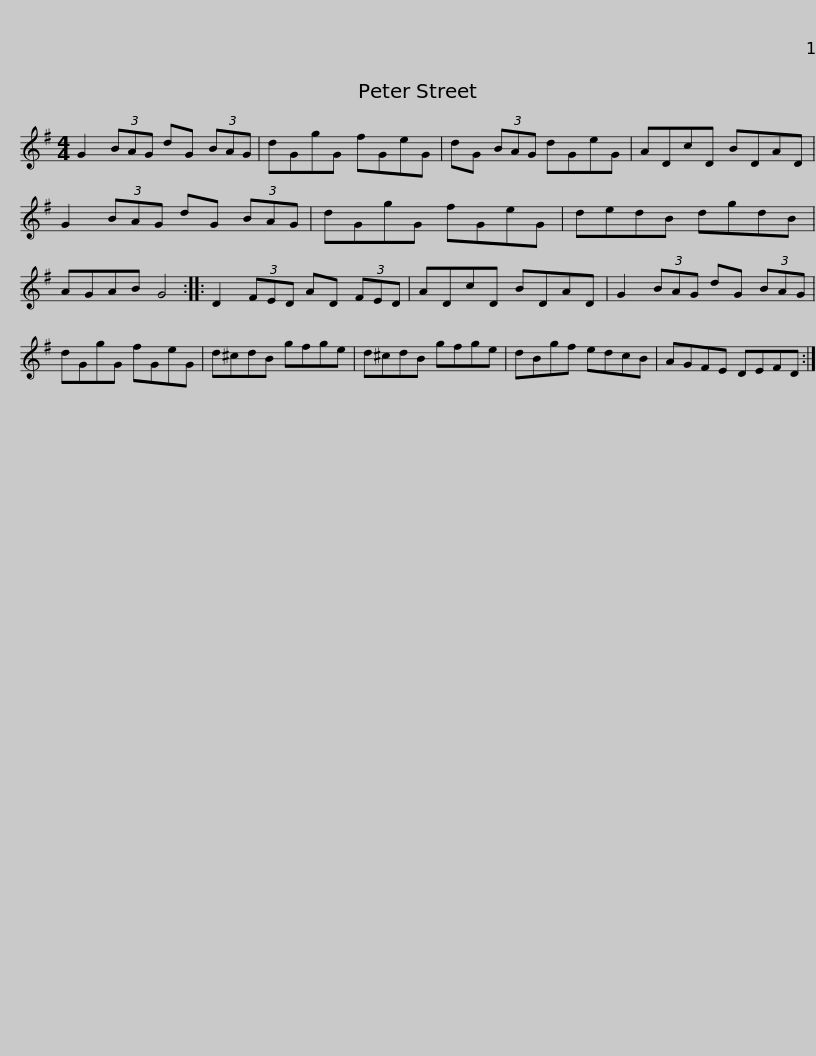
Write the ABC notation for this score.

X:1
L:1/8
M:4/4
I:linebreak $
K:G
V:1 treble
V:1
 G2 (3BAG dG (3BAG | dGgG fGeG | dG (3BAG dGeG | ADcD BDAD | G2 (3BAG dG (3BAG |$ %5
 dGgG fGeG | dedB dgdB | AGAB G4 :: D2 (3FED AD (3FED | ADcD BDAD |$ %10
 G2 (3BAG dG (3BAG | dGgG fGeG | d^cdB gfge | d^cdB gfge | dBgf edcB |$ %15
 AGFE DEFD :| %16
